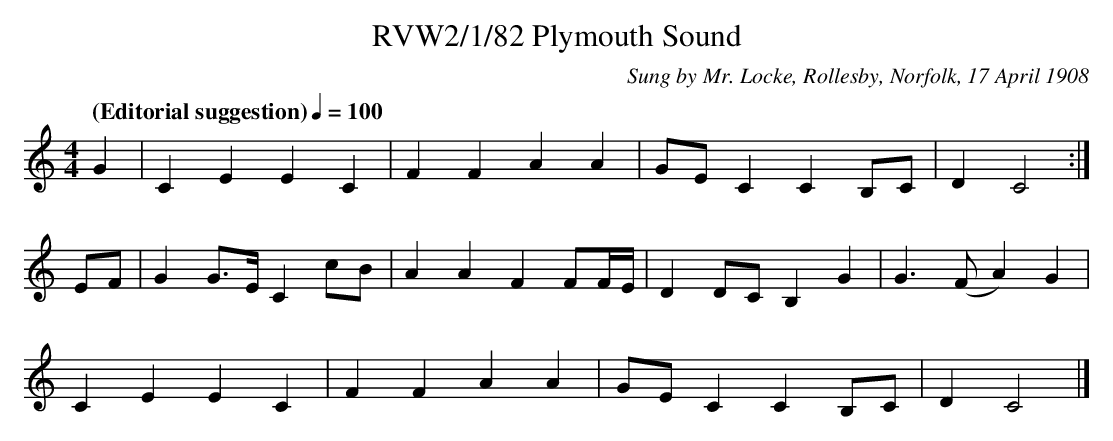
X:1
T:RVW2/1/82 Plymouth Sound
C:Sung by Mr. Locke, Rollesby, Norfolk, 17 April 1908
L:1/4
Q:"(Editorial suggestion)" 1/4=100
M:4/4
K:C
G | C E E C | F F A A | G/E/ C C B,/C/ | D C2 :|
E/F/ | G G/>E/ C c/B/ | A A F F/F/4E/4 | D D/C/ B, G | G3/2 (F/ A) G |
C E E C | F F A A | G/E/ C C B,/C/ | D C2 |]
